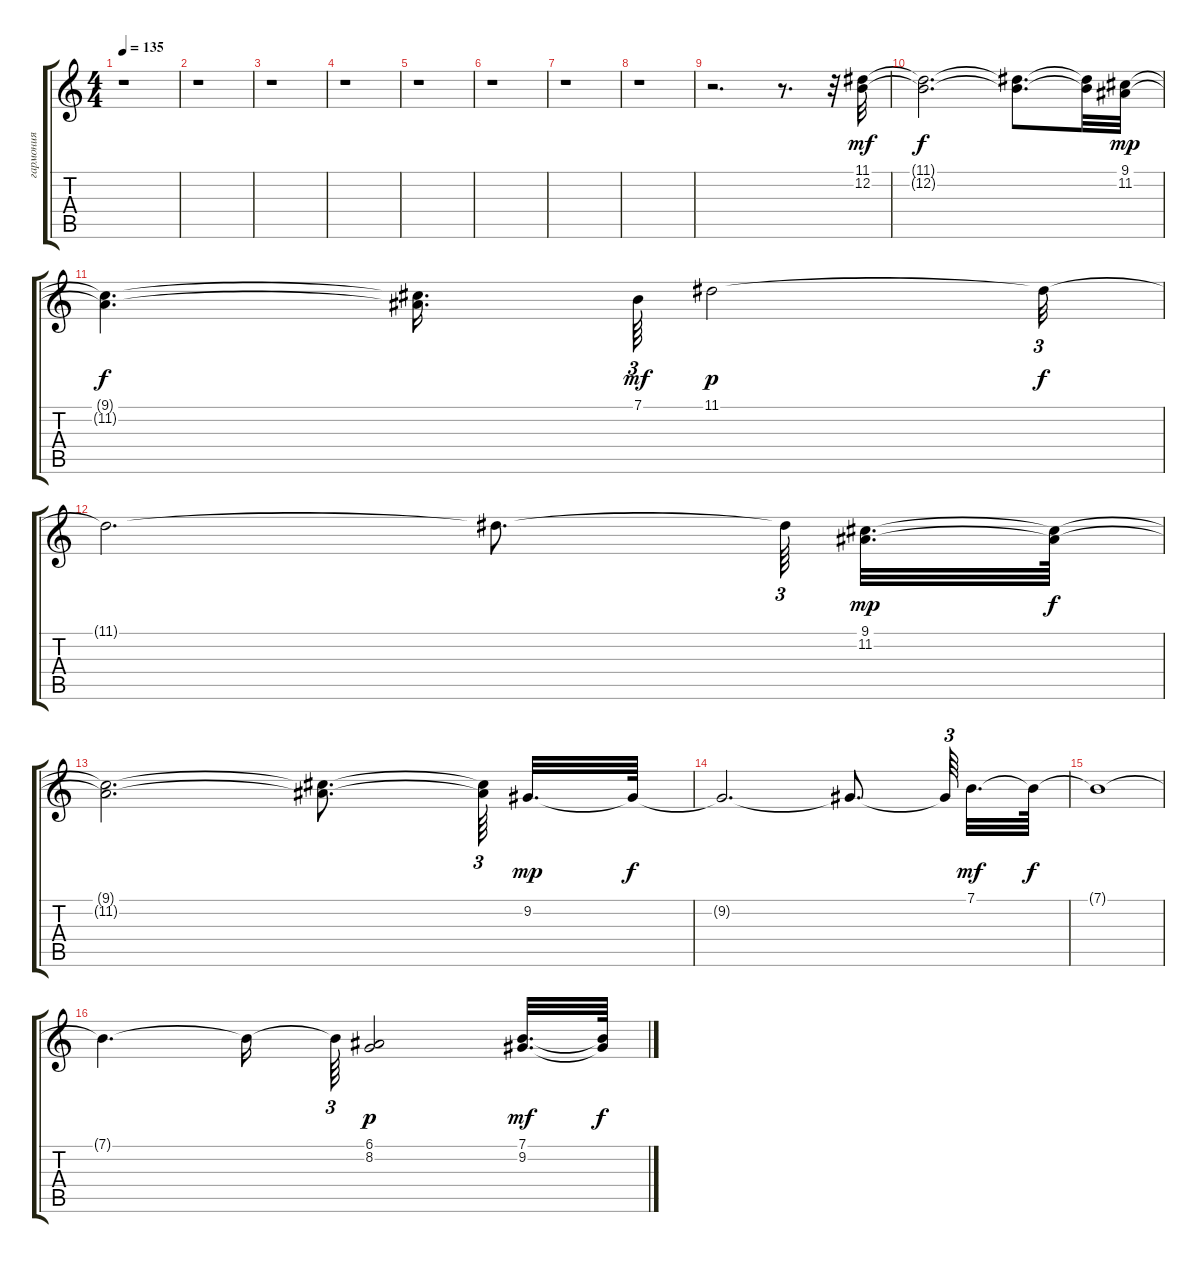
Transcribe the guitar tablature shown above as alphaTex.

\track ("гармония" "гармония") {instrument synthstrings2}
\staff {score tabs}
\tuning (E4 B3 G3 D3 A2 E2) {hide}
\ts (4 4)
\tempo 135
\clef g2
\ks c
r.1{dy mf} |
r.1 |
r.1 |
r.1 |
r.1 |
r.1 |
r.1 |
r.1 |
r.2{d} r.8{d} r.32 (11.1 12.2).32 |
(11.1{t} 12.2{t}).2{d dy f} (11.1{t} 12.2{t}).8{d} (11.1{t} 12.2{t}).32 (9.1 11.2).32{dy mp} |
(9.1{t} 11.2{t}).4{d dy f} (9.1{t} 11.2{t}).16{d} 7.1.64{tu (3 2) dy mf} 11.1.2{dy p} 11.1{t}.32{tu (3 2) dy f} |
11.1{t}.2{d} 11.1{t}.8{d} 11.1{t}.64{tu (3 2) beam splitsecondary} (9.1 11.2).32{d dy mp} (9.1{t} 11.2{t}).64{dy f} |
(9.1{t} 11.2{t}).2{d} (9.1{t} 11.2{t}).8{d} (9.1{t} 11.2{t}).64{tu (3 2) beam splitsecondary} 9.2.32{d dy mp} 9.2{t}.64{dy f} |
9.2{t}.2{d} 9.2{t}.8{d} 9.2{t}.64{tu (3 2) beam splitsecondary} 7.1.32{d dy mf} 7.1{t}.64{dy f} |
7.1{t}.1 |
7.1{t}.4{d} 7.1{t}.16 7.1{t}.64{tu (3 2)} (6.1 8.2).2{dy p} (7.1 9.2).32{d dy mf} (7.1{t} 9.2{t}).64{dy f}
